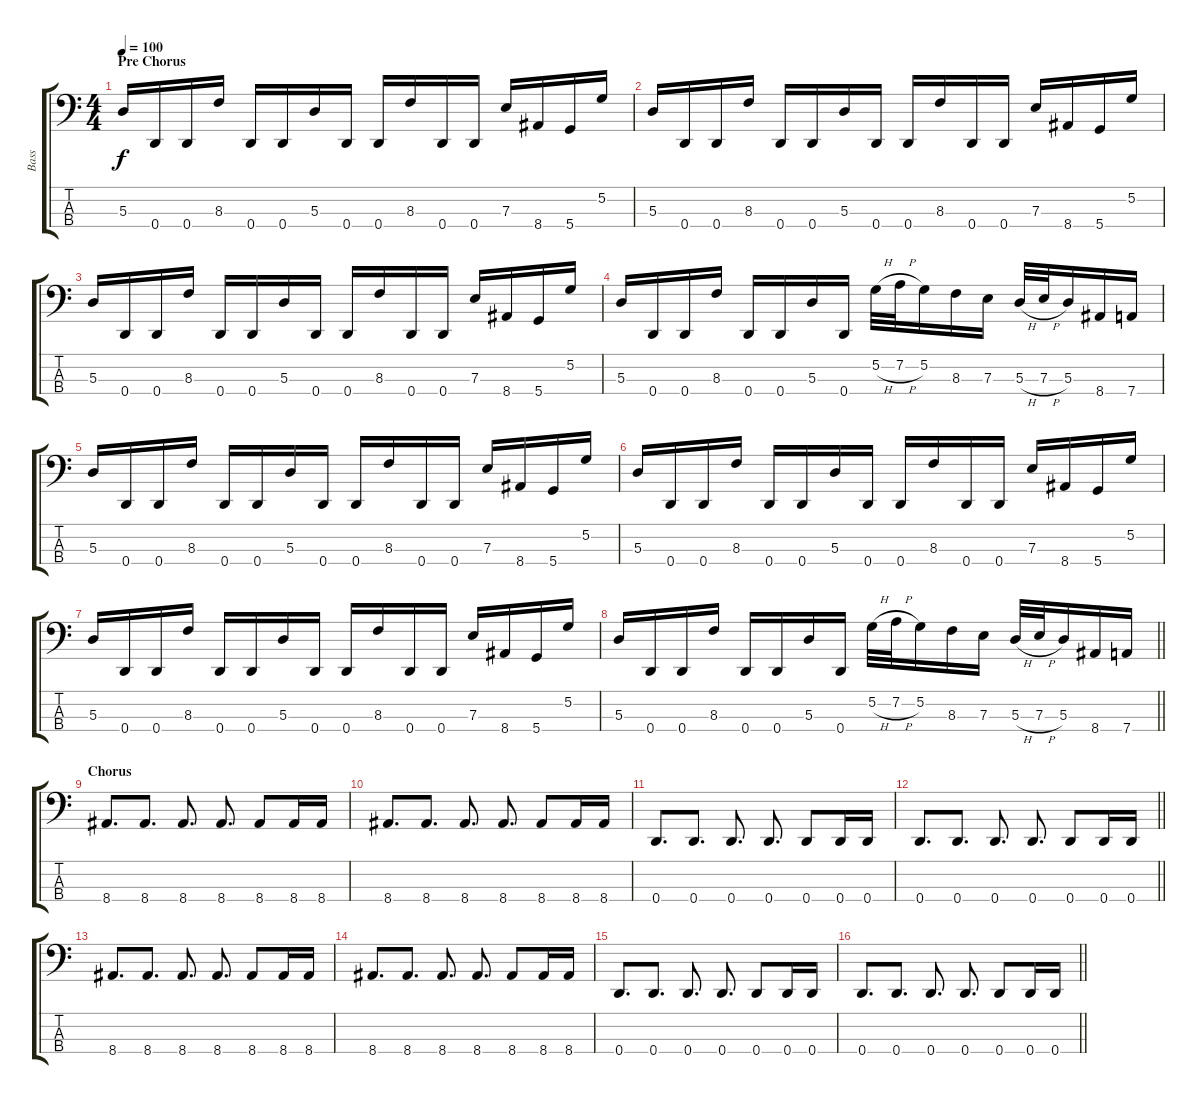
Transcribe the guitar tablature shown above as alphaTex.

\track ("Bass" "Bass") {instrument electricbassfinger}
\staff {score tabs}
\tuning (G2 D2 A1 D1) {hide}
\ts (4 4)
\section ("" "Pre Chorus")
\tempo 100
\clef f4
\ks c
5.3.16{dy f} 0.4.16 0.4.16 8.3.16 0.4.16 0.4.16 5.3.16 0.4.16 0.4.16 8.3.16 0.4.16 0.4.16 7.3.16 8.4.16 5.4.16 5.2.16 |
5.3.16 0.4.16 0.4.16 8.3.16 0.4.16 0.4.16 5.3.16 0.4.16 0.4.16 8.3.16 0.4.16 0.4.16 7.3.16 8.4.16 5.4.16 5.2.16 |
5.3.16 0.4.16 0.4.16 8.3.16 0.4.16 0.4.16 5.3.16 0.4.16 0.4.16 8.3.16 0.4.16 0.4.16 7.3.16 8.4.16 5.4.16 5.2.16 |
5.3.16 0.4.16 0.4.16 8.3.16 0.4.16 0.4.16 5.3.16 0.4.16 5.2{h}.32 7.2{h}.32 5.2.16 8.3.16 7.3.16 5.3{h}.32 7.3{h}.32 5.3.16 8.4.16 7.4.16 |
5.3.16 0.4.16 0.4.16 8.3.16 0.4.16 0.4.16 5.3.16 0.4.16 0.4.16 8.3.16 0.4.16 0.4.16 7.3.16 8.4.16 5.4.16 5.2.16 |
5.3.16 0.4.16 0.4.16 8.3.16 0.4.16 0.4.16 5.3.16 0.4.16 0.4.16 8.3.16 0.4.16 0.4.16 7.3.16 8.4.16 5.4.16 5.2.16 |
5.3.16 0.4.16 0.4.16 8.3.16 0.4.16 0.4.16 5.3.16 0.4.16 0.4.16 8.3.16 0.4.16 0.4.16 7.3.16 8.4.16 5.4.16 5.2.16 |
\barLineRight lightlight
5.3.16 0.4.16 0.4.16 8.3.16 0.4.16 0.4.16 5.3.16 0.4.16 5.2{h}.32 7.2{h}.32 5.2.16 8.3.16 7.3.16 5.3{h}.32 7.3{h}.32 5.3.16 8.4.16 7.4.16 |
\section ("" "Chorus")
8.4.8{d} 8.4.8{d} 8.4.8{d} 8.4.8{d} 8.4.8 8.4.16 8.4.16 |
8.4.8{d} 8.4.8{d} 8.4.8{d} 8.4.8{d} 8.4.8 8.4.16 8.4.16 |
0.4.8{d} 0.4.8{d} 0.4.8{d} 0.4.8{d} 0.4.8 0.4.16 0.4.16 |
\barLineRight lightlight
0.4.8{d} 0.4.8{d} 0.4.8{d} 0.4.8{d} 0.4.8 0.4.16 0.4.16 |
8.4.8{d} 8.4.8{d} 8.4.8{d} 8.4.8{d} 8.4.8 8.4.16 8.4.16 |
8.4.8{d} 8.4.8{d} 8.4.8{d} 8.4.8{d} 8.4.8 8.4.16 8.4.16 |
0.4.8{d} 0.4.8{d} 0.4.8{d} 0.4.8{d} 0.4.8 0.4.16 0.4.16 |
\barLineRight lightlight
0.4.8{d} 0.4.8{d} 0.4.8{d} 0.4.8{d} 0.4.8 0.4.16 0.4.16
